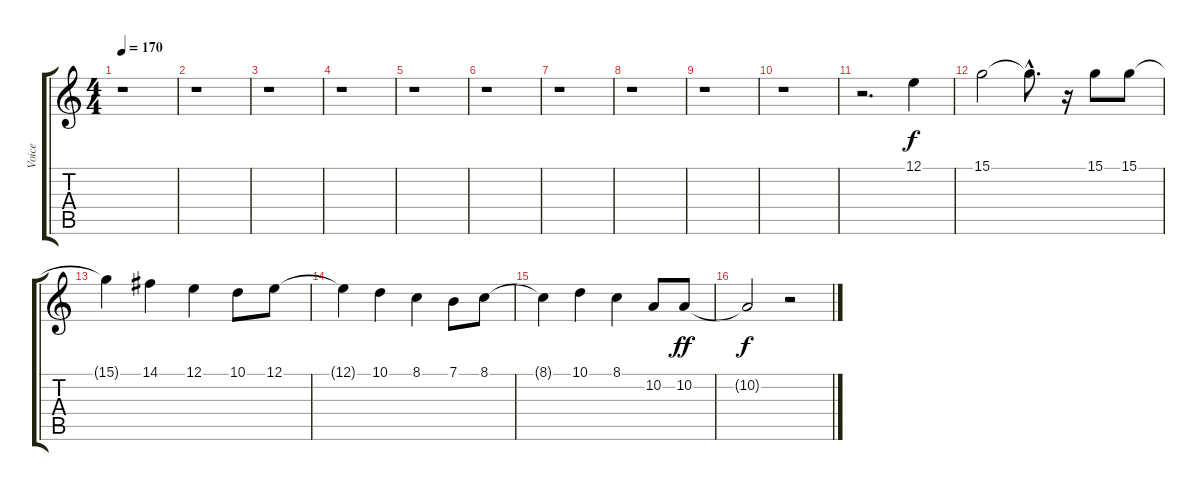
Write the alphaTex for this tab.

\track ("Voice" "Voice") {instrument lead3calliope}
\staff {score tabs}
\tuning (E4 B3 G3 D3 A2 E2) {hide}
\ts (4 4)
\tempo 170
\clef g2
\ks c
r.1{dy f} |
r.1 |
r.1 |
r.1 |
r.1 |
r.1 |
r.1 |
r.1 |
r.1 |
r.1 |
r.2{d} 12.1.4 |
15.1.2 15.1{hac t}.8{d} r.16 15.1.8 15.1.8 |
15.1{t}.4 14.1.4 12.1.4 10.1.8 12.1.8 |
12.1{t}.4 10.1.4 8.1.4 7.1.8 8.1.8 |
8.1{t}.4 10.1.4 8.1.4 10.2.8 10.2.8{dy ff} |
10.2{t}.2{dy f} r.2
